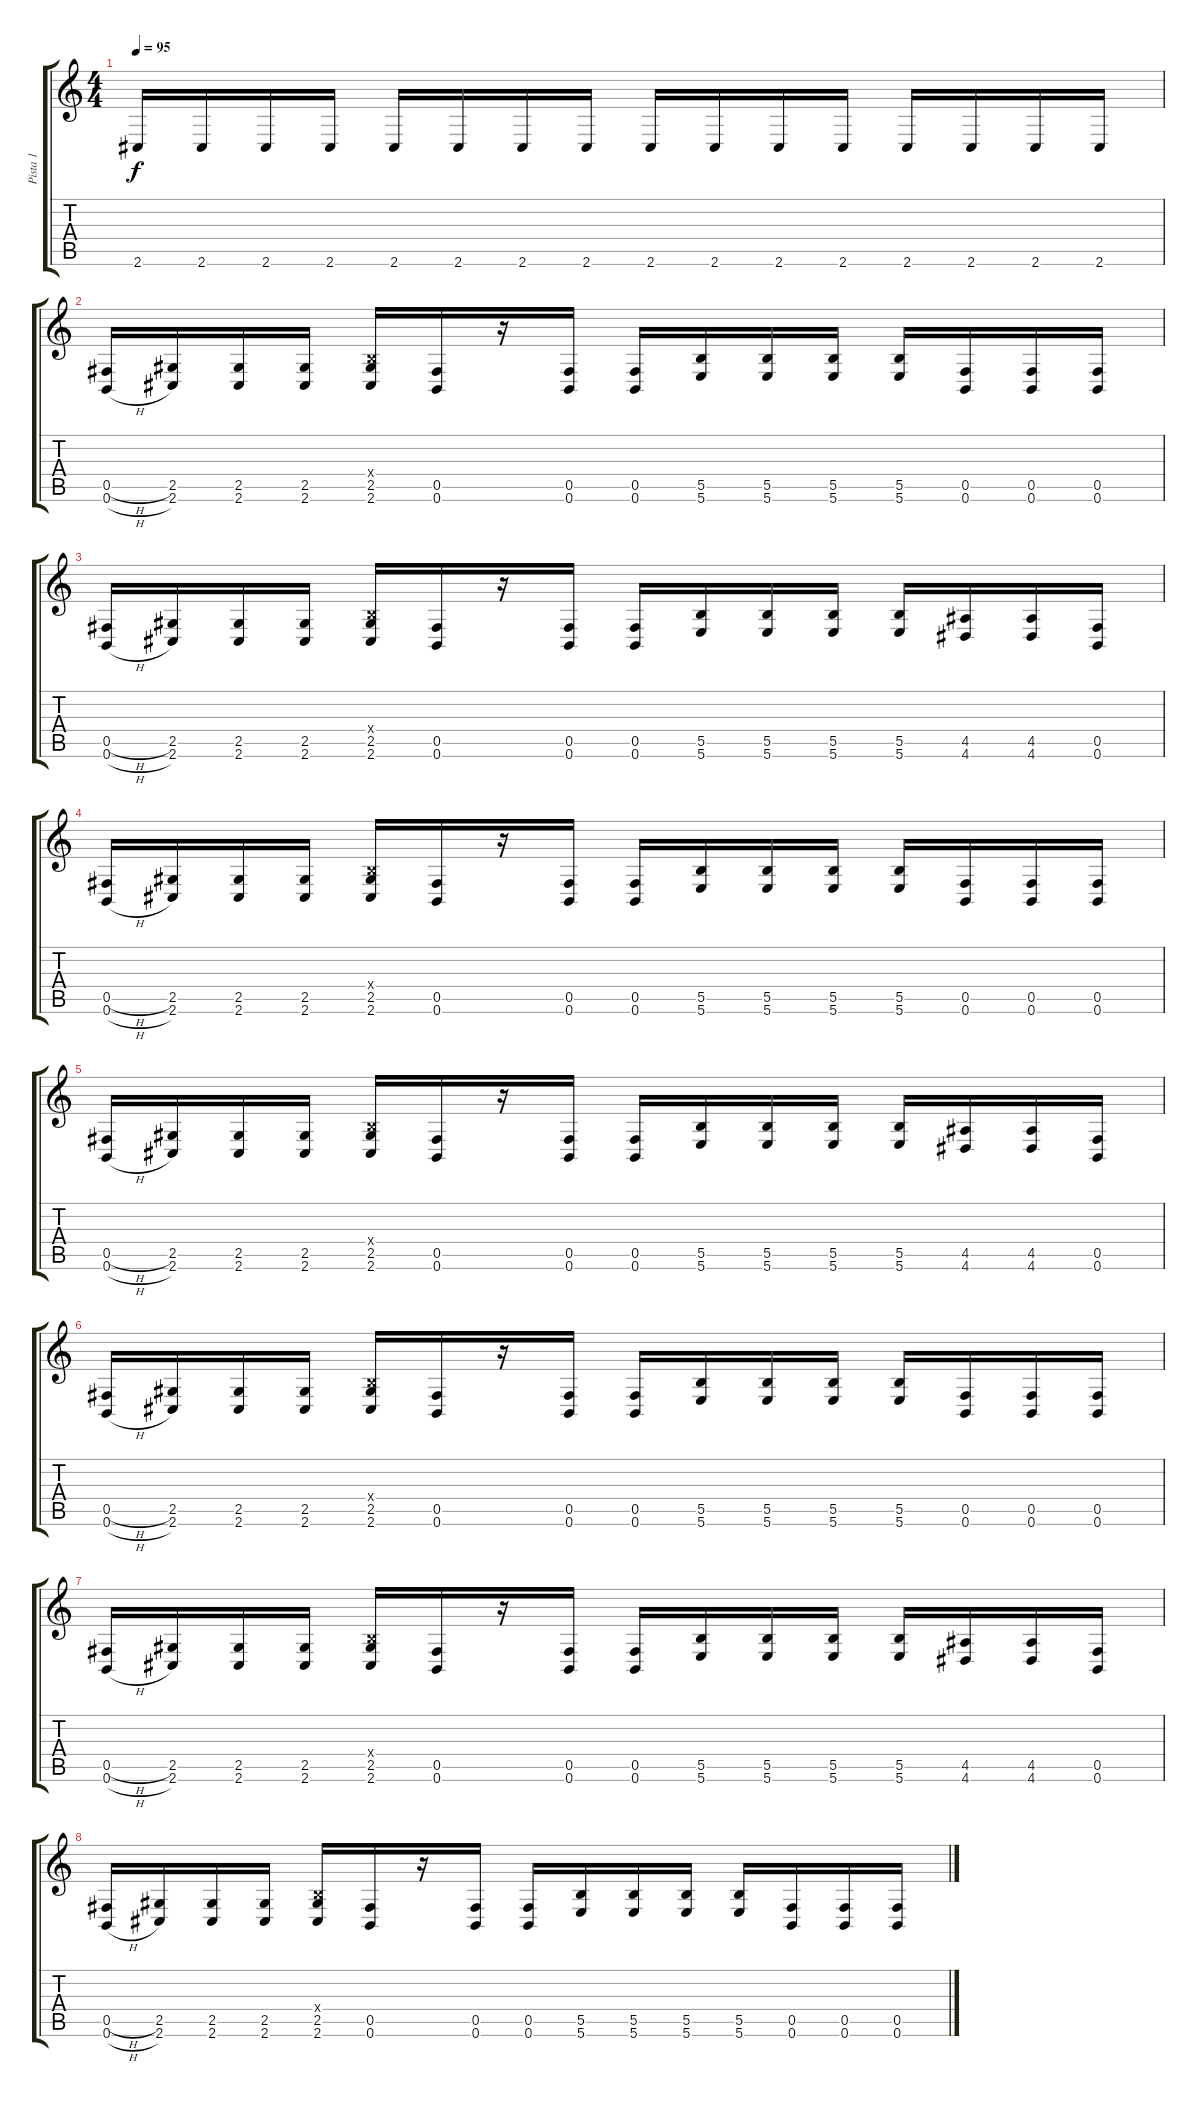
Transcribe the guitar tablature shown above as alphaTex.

\track ("Pista 1" "Pista 1") {instrument distortionguitar}
\staff {score tabs}
\tuning (Db4 Ab3 E3 B2 Gb2 B1) {hide}
\ts (4 4)
\tempo 95
\clef g2
\ks c
2.6.16{dy f} 2.6.16 2.6.16 2.6.16 2.6.16 2.6.16 2.6.16 2.6.16 2.6.16 2.6.16 2.6.16 2.6.16 2.6.16 2.6.16 2.6.16 2.6.16 |
(0.5{h} 0.6{h}).16 (2.5 2.6).16 (2.5 2.6).16 (2.5 2.6).16 (0.4{x} 2.5 2.6).16 (0.5 0.6).16 r.16 (0.5 0.6).16 (0.5 0.6).16 (5.5 5.6).16 (5.5 5.6).16 (5.5 5.6).16 (5.5 5.6).16 (0.5 0.6).16 (0.5 0.6).16 (0.5 0.6).16 |
(0.5{h} 0.6{h}).16 (2.5 2.6).16 (2.5 2.6).16 (2.5 2.6).16 (0.4{x} 2.5 2.6).16 (0.5 0.6).16 r.16 (0.5 0.6).16 (0.5 0.6).16 (5.5 5.6).16 (5.5 5.6).16 (5.5 5.6).16 (5.5 5.6).16 (4.5 4.6).16 (4.5 4.6).16 (0.5 0.6).16 |
(0.5{h} 0.6{h}).16 (2.5 2.6).16 (2.5 2.6).16 (2.5 2.6).16 (0.4{x} 2.5 2.6).16 (0.5 0.6).16 r.16 (0.5 0.6).16 (0.5 0.6).16 (5.5 5.6).16 (5.5 5.6).16 (5.5 5.6).16 (5.5 5.6).16 (0.5 0.6).16 (0.5 0.6).16 (0.5 0.6).16 |
(0.5{h} 0.6{h}).16 (2.5 2.6).16 (2.5 2.6).16 (2.5 2.6).16 (0.4{x} 2.5 2.6).16 (0.5 0.6).16 r.16 (0.5 0.6).16 (0.5 0.6).16 (5.5 5.6).16 (5.5 5.6).16 (5.5 5.6).16 (5.5 5.6).16 (4.5 4.6).16 (4.5 4.6).16 (0.5 0.6).16 |
(0.5{h} 0.6{h}).16 (2.5 2.6).16 (2.5 2.6).16 (2.5 2.6).16 (0.4{x} 2.5 2.6).16 (0.5 0.6).16 r.16 (0.5 0.6).16 (0.5 0.6).16 (5.5 5.6).16 (5.5 5.6).16 (5.5 5.6).16 (5.5 5.6).16 (0.5 0.6).16 (0.5 0.6).16 (0.5 0.6).16 |
(0.5{h} 0.6{h}).16 (2.5 2.6).16 (2.5 2.6).16 (2.5 2.6).16 (0.4{x} 2.5 2.6).16 (0.5 0.6).16 r.16 (0.5 0.6).16 (0.5 0.6).16 (5.5 5.6).16 (5.5 5.6).16 (5.5 5.6).16 (5.5 5.6).16 (4.5 4.6).16 (4.5 4.6).16 (0.5 0.6).16 |
(0.5{h} 0.6{h}).16 (2.5 2.6).16 (2.5 2.6).16 (2.5 2.6).16 (0.4{x} 2.5 2.6).16 (0.5 0.6).16 r.16 (0.5 0.6).16 (0.5 0.6).16 (5.5 5.6).16 (5.5 5.6).16 (5.5 5.6).16 (5.5 5.6).16 (0.5 0.6).16 (0.5 0.6).16 (0.5 0.6).16
